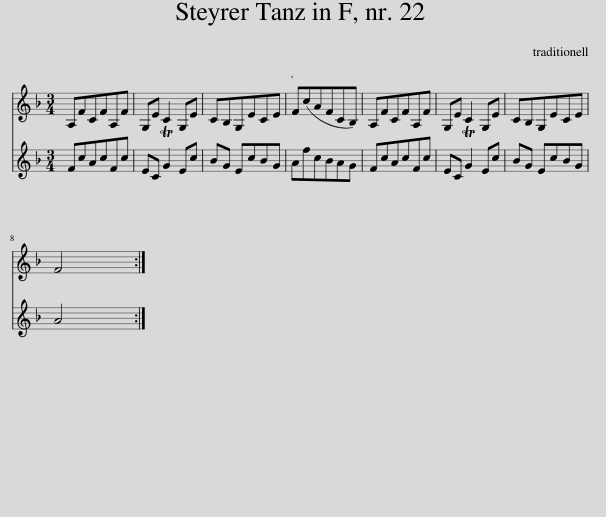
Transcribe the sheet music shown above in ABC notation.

X:1
%%score 1 2
L:1/8
M:3/4
I:linebreak $
K:F
V:1 treble
V:2 treble
V:1
 A,FCFA,F | G,E C2 G,E | CB,G,ECE | F(cAFCB,) | A,FCFA,F | %5
 G,E C2 G,E | CB,G,ECE |$ F4 :| %8
V:2
 FcAcFc | EC TG2 Ec | BG EcBG | AfcBAG | FcAcFc | %5
 EC TG2 Ec | BG EcBG |$ A4 :| %8
